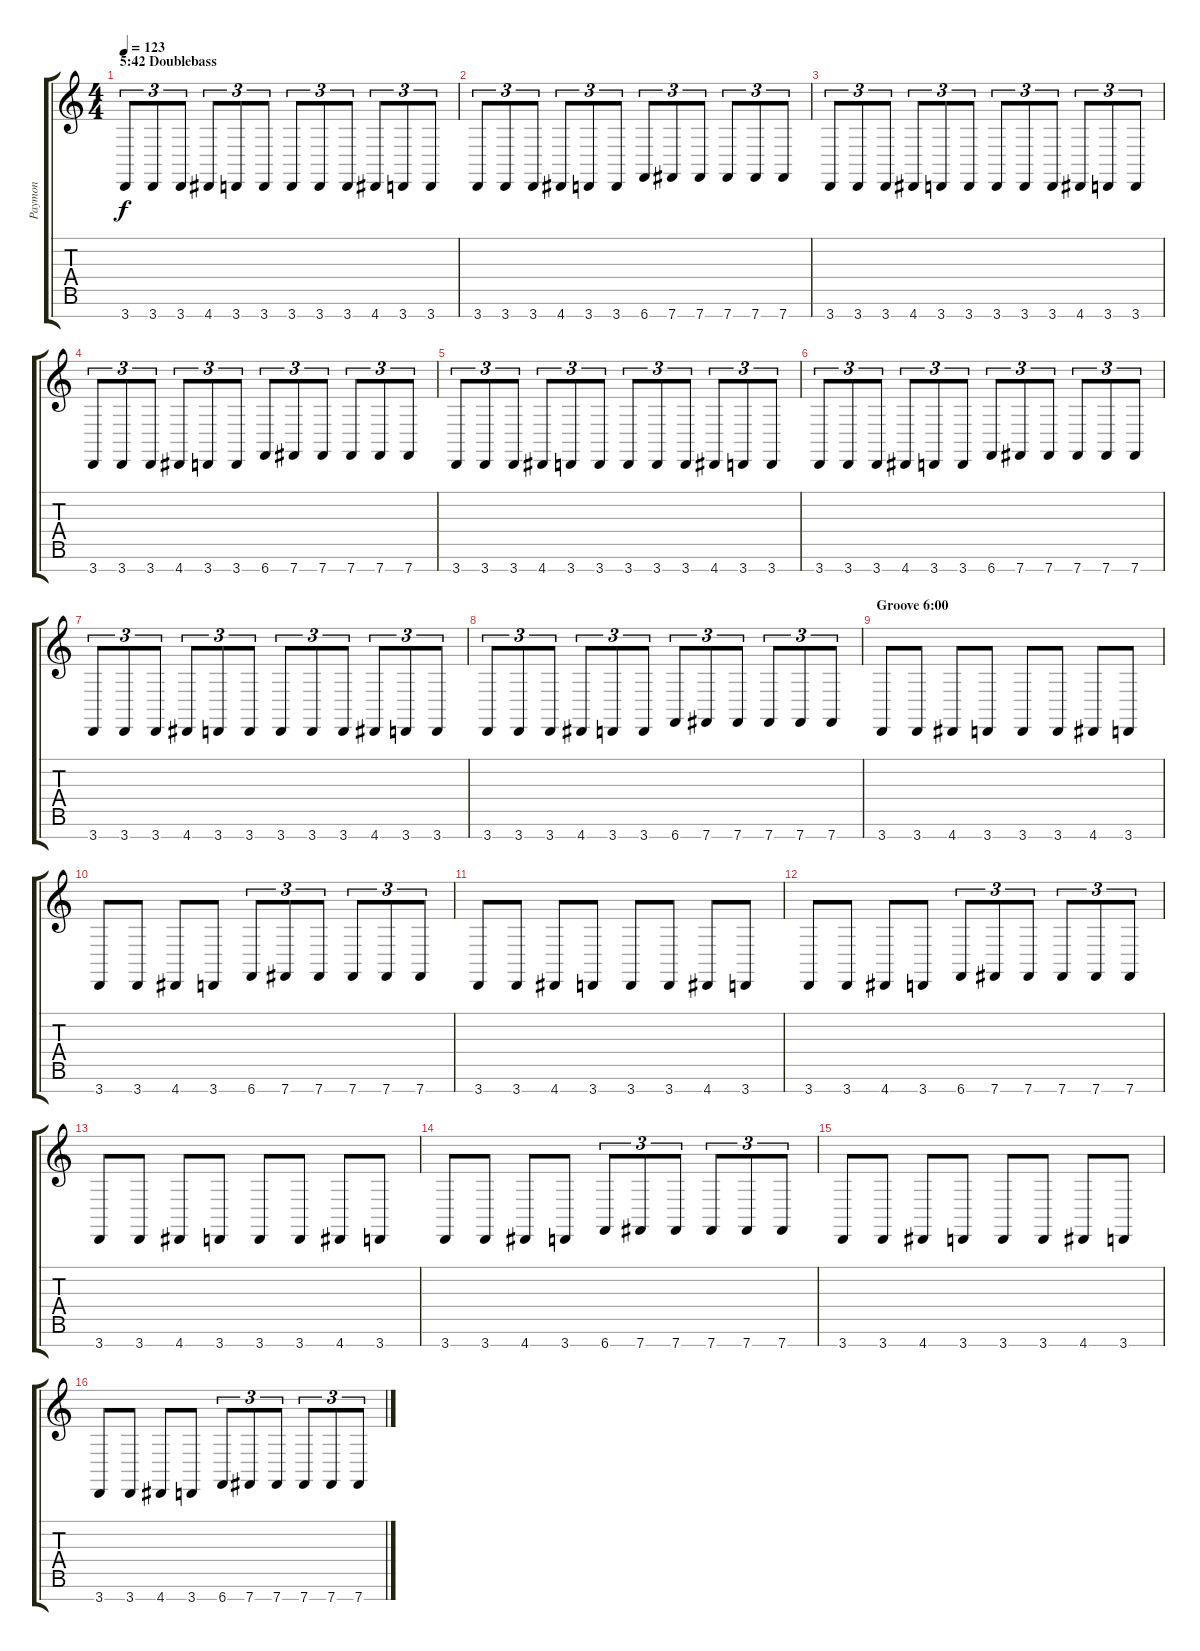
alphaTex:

\track ("Paymon" "Paymon") {instrument choiraahs}
\staff {score tabs}
\tuning (E4 B3 G3 D3 A2 E2 B1) {hide}
\ts (4 4)
\section ("" "5:42 Doublebass ")
\tempo 123
\clef g2
\ks c
3.7.8{tu (3 2) dy f} 3.7.8{tu (3 2)} 3.7.8{tu (3 2)} 4.7.8{tu (3 2)} 3.7.8{tu (3 2)} 3.7.8{tu (3 2)} 3.7.8{tu (3 2)} 3.7.8{tu (3 2)} 3.7.8{tu (3 2)} 4.7.8{tu (3 2)} 3.7.8{tu (3 2)} 3.7.8{tu (3 2)} |
3.7.8{tu (3 2)} 3.7.8{tu (3 2)} 3.7.8{tu (3 2)} 4.7.8{tu (3 2)} 3.7.8{tu (3 2)} 3.7.8{tu (3 2)} 6.7.8{tu (3 2)} 7.7.8{tu (3 2)} 7.7.8{tu (3 2)} 7.7.8{tu (3 2)} 7.7.8{tu (3 2)} 7.7.8{tu (3 2)} |
3.7.8{tu (3 2)} 3.7.8{tu (3 2)} 3.7.8{tu (3 2)} 4.7.8{tu (3 2)} 3.7.8{tu (3 2)} 3.7.8{tu (3 2)} 3.7.8{tu (3 2)} 3.7.8{tu (3 2)} 3.7.8{tu (3 2)} 4.7.8{tu (3 2)} 3.7.8{tu (3 2)} 3.7.8{tu (3 2)} |
3.7.8{tu (3 2)} 3.7.8{tu (3 2)} 3.7.8{tu (3 2)} 4.7.8{tu (3 2)} 3.7.8{tu (3 2)} 3.7.8{tu (3 2)} 6.7.8{tu (3 2)} 7.7.8{tu (3 2)} 7.7.8{tu (3 2)} 7.7.8{tu (3 2)} 7.7.8{tu (3 2)} 7.7.8{tu (3 2)} |
3.7.8{tu (3 2)} 3.7.8{tu (3 2)} 3.7.8{tu (3 2)} 4.7.8{tu (3 2)} 3.7.8{tu (3 2)} 3.7.8{tu (3 2)} 3.7.8{tu (3 2)} 3.7.8{tu (3 2)} 3.7.8{tu (3 2)} 4.7.8{tu (3 2)} 3.7.8{tu (3 2)} 3.7.8{tu (3 2)} |
3.7.8{tu (3 2)} 3.7.8{tu (3 2)} 3.7.8{tu (3 2)} 4.7.8{tu (3 2)} 3.7.8{tu (3 2)} 3.7.8{tu (3 2)} 6.7.8{tu (3 2)} 7.7.8{tu (3 2)} 7.7.8{tu (3 2)} 7.7.8{tu (3 2)} 7.7.8{tu (3 2)} 7.7.8{tu (3 2)} |
3.7.8{tu (3 2)} 3.7.8{tu (3 2)} 3.7.8{tu (3 2)} 4.7.8{tu (3 2)} 3.7.8{tu (3 2)} 3.7.8{tu (3 2)} 3.7.8{tu (3 2)} 3.7.8{tu (3 2)} 3.7.8{tu (3 2)} 4.7.8{tu (3 2)} 3.7.8{tu (3 2)} 3.7.8{tu (3 2)} |
3.7.8{tu (3 2)} 3.7.8{tu (3 2)} 3.7.8{tu (3 2)} 4.7.8{tu (3 2)} 3.7.8{tu (3 2)} 3.7.8{tu (3 2)} 6.7.8{tu (3 2)} 7.7.8{tu (3 2)} 7.7.8{tu (3 2)} 7.7.8{tu (3 2)} 7.7.8{tu (3 2)} 7.7.8{tu (3 2)} |
\section ("" "Groove 6:00")
3.7.8 3.7.8 4.7.8 3.7.8 3.7.8 3.7.8 4.7.8 3.7.8 |
3.7.8 3.7.8 4.7.8 3.7.8 6.7.8{tu (3 2)} 7.7.8{tu (3 2)} 7.7.8{tu (3 2)} 7.7.8{tu (3 2)} 7.7.8{tu (3 2)} 7.7.8{tu (3 2)} |
3.7.8 3.7.8 4.7.8 3.7.8 3.7.8 3.7.8 4.7.8 3.7.8 |
3.7.8 3.7.8 4.7.8 3.7.8 6.7.8{tu (3 2)} 7.7.8{tu (3 2)} 7.7.8{tu (3 2)} 7.7.8{tu (3 2)} 7.7.8{tu (3 2)} 7.7.8{tu (3 2)} |
3.7.8 3.7.8 4.7.8 3.7.8 3.7.8 3.7.8 4.7.8 3.7.8 |
3.7.8 3.7.8 4.7.8 3.7.8 6.7.8{tu (3 2)} 7.7.8{tu (3 2)} 7.7.8{tu (3 2)} 7.7.8{tu (3 2)} 7.7.8{tu (3 2)} 7.7.8{tu (3 2)} |
3.7.8 3.7.8 4.7.8 3.7.8 3.7.8 3.7.8 4.7.8 3.7.8 |
3.7.8 3.7.8 4.7.8 3.7.8 6.7.8{tu (3 2)} 7.7.8{tu (3 2)} 7.7.8{tu (3 2)} 7.7.8{tu (3 2)} 7.7.8{tu (3 2)} 7.7.8{tu (3 2)}
